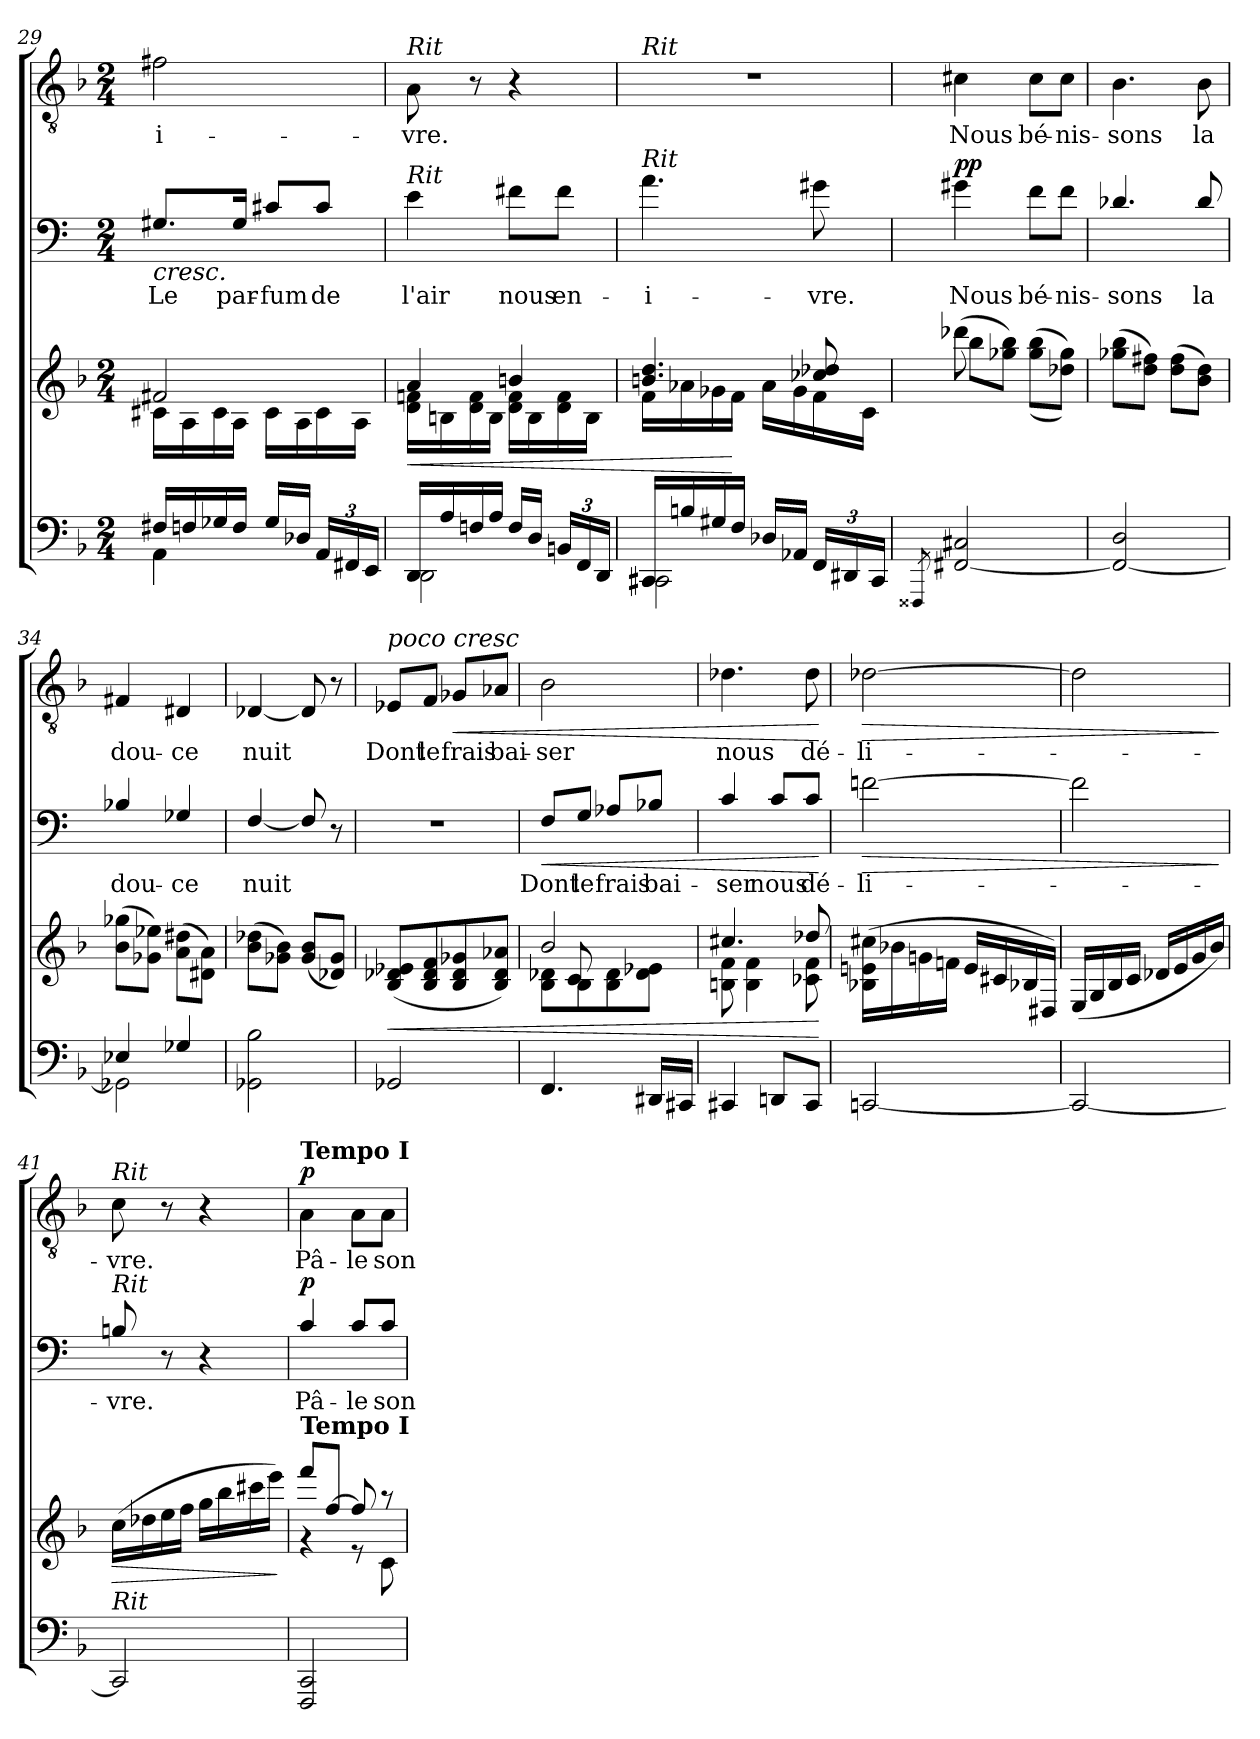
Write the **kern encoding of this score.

**kern	**kern	**dynam	**kern	**text	**dynam	**kern	**text	**dynam
*part3	*part3	*part3	*part2	*part2	*part2	*part1	*part1	*part1
*staff4	*staff3	*staff3/4	*staff2	*staff2	*staff2	*staff1	*staff1	*staff1
*clefF4	*clefG2	*	*clefF4	*	*	*clefGv2	*	*
*	*	*	*ITrd4c7	*	*	*	*	*
*k[b-]	*k[b-]	*	*k[b-]	*	*	*k[b-]	*	*
*M2/4	*M2/4	*	*M2/4	*	*	*M2/4	*	*
=29	=29	=29	=29	=29	=29	=29	=29	=29
*^	*^	*	*	*	*	*	*	*
!	!	!	!	!	!	!LO:LY:b	!LO:HP:b	!	!LO:LY:b	!
16F#X/LL	4AA\	2f#X/	16c#X\LL	.	8.C#X/L	Le	<	2f#X\	-i-	.
16Fn/	.	.	16A\	.	.	.	.	.	.	.
16G-X/	.	.	16c#\	.	.	.	.	.	.	.
!	!	!	!	!	!	!LO:LY:b	!LO:DY:a	!	!	!
16F/JJ	.	.	16A\JJ	.	16C#/Jk	par-	other-dynamics	.	.	.
!	!	!	!	!	!	!LO:LY:b	!	!	!	!
16G-/LL	4ryy	.	16c#\LL	.	8F#X/L	-fum	.	.	.	.
16D-X/JJ	.	.	16A\	.	.	.	.	.	.	.
*Xbrackettup	*	*	*	*	*	*	*	*	*	*
!	!	!	!	!	!	!LO:LY:b	!	!	!	!
24AA/LL	.	.	16c#\	.	8F#/J	de	.	.	.	.
24FF#X/	.	.	.	.	.	.	.	.	.	.
.	.	.	16A\JJ	.	.	.	.	.	.	.
24EE/JJ	.	.	.	.	.	.	.	.	.	.
*v	*v	*	*	*	*	*	*	*	*	*
*	*v	*v	*	*	*	*	*	*	*
.	.	.	.	.	[	.	.	.
=30	=30	=30	=30	=30	=30	=30	=30	=30
*^	*	*	*	*	*	*	*	*
!	!	!	!	!	!	!	!LO:TX:a:i:t=Rit	!	!
!	!	!	!	!LO:TX:a:i:t=Rit	!	!	!	!	!
!	!	!	!LO:HP:b	!	!LO:LY:b	!	!	!LO:LY:b	!
*	*	*^	*	*	*	*	*	*	*
16DD/LL	2DD\	4a/	16d\ 16fn\LL	<	4A\	l'air	.	8A\	-vre.	.
16A/	.	.	16Bn\	.	.	.	.	.	.	.
16Fn/	.	.	16d\ 16f\	.	.	.	.	8r	.	.
16A/JJ	.	.	16B\JJ	.	.	.	.	.	.	.
!	!	!	!	!	!	!LO:LY:b	!	!	!	!
16F/LL	.	4bn/	16d\ 16f\LL	.	8Bn\L	nous	.	4r	.	.
16D/JJ	.	.	16B\	.	.	.	.	.	.	.
!	!	!	!	!	!	!LO:LY:b	!	!	!	!
24BBn/LL	.	.	16d\ 16f\	.	8B\J	en-	.	.	.	.
24FF/	.	.	.	.	.	.	.	.	.	.
.	.	.	16B\JJ	.	.	.	.	.	.	.
24DD/JJ	.	.	.	.	.	.	.	.	.	.
!!LO:PB:g=z
=31	=31	=31	=31	=31	=31	=31	=31	=31	=31	=31
!	!	!	!	!	!	!	!	!LO:TX:a:i:t=Rit	!	!
!	!	!	!	!	!LO:TX:a:i:t=Rit	!	!	!	!	!
!	!	!	!	!	!	!LO:LY:b	!	!	!	!
16CC#X/LL	2CC#\	4.bn/ 4.dd/	16f\LL	.	4.d\	-i-	.	2rd	.	.
16Bn/	.	.	16a-X\	.	.	.	.	.	.	.
16G#X/	.	.	16g-X\	.	.	.	.	.	.	.
16F/JJ	.	.	16f\JJ	[	.	.	.	.	.	.
16D-X/LL	.	.	16a-\LL	.	.	.	.	.	.	.
16AA-X/JJ	.	.	16g-\	.	.	.	.	.	.	.
!	!	!	!	!	!	!LO:LY:b	!	!	!	!
24FF/LL	.	8cc-X/ 8dd-X/	16f\	.	8c#X\	-vre.	.	.	.	.
24DD#X/	.	.	.	.	.	.	.	.	.	.
.	.	.	16c\JJ	.	.	.	.	.	.	.
24CC#/JJ	.	.	.	.	.	.	.	.	.	.
*v	*v	*	*	*	*	*	*	*	*	*
=32	=32	=32	=32	=32	=32	=32	=32	=32	=32
8qFFF##X/	.	.	.	.	.	.	.	.	.
!	!	!	!	!	!LO:LY:b	!LO:DY:a	!	!LO:LY:b	!
[2FF#X/ 2C#X/	(<8ddd-X\	8bb-\L	.	4c#X\	Nous	pp	4c#X\	Nous	.
.	4.ryy	8gg-X\ 8bb-\J)	.	.	.	.	.	.	.
!	!	!	!	!	!LO:LY:b	!	!	!LO:LY:b	!LO:DY:a
!	!	!	!	!	!	!	!	!	!LO:DY:n=1:a
.	.	(<(<8gg-\ 8bb-\L	.	8B-\L	bé-	.	8c#\L	bé-	pp other-dynamics
!	!	!	!LO:DY:a	!	!LO:LY:b	!	!	!LO:LY:b	!
!	!	!	!LO:DY:n=1:a	!	!	!	!	!	!
.	.	8dd-X\ 8gg-\J))	pp other-dynamics	8B-\J	-nis-	.	8c#\J	-nis-	.
=33	=33	=33	=33	=33	=33	=33	=33	=33	=33
!	!	!	!	!	!LO:LY:b	!	!	!LO:LY:b	!
*	*v	*v	*	*	*	*	*	*	*
2FF#/_ 2D/	(>8gg-X\ 8bb-\L	.	4.G-X/	-sons	.	4.B-\	-sons	.
.	8dd\ 8ff#X\J)	.	.	.	.	.	.	.
.	(>8dd\ 8ff#\L	.	.	.	.	.	.	.
!	!	!	!	!LO:LY:b	!	!	!LO:LY:b	!
.	8b-\ 8dd\J)	.	8G-/	la	.	8B-\	la	.
=34	=34	=34	=34	=34	=34	=34	=34	=34
*^	*	*	*	*	*	*	*	*
!	!	!	!	!	!LO:LY:b	!	!	!LO:LY:b	!
4E-X/	2GG-X\]	(>8b-\ 8gg-X\L	.	4E-X/	dou-	.	4F#X/	dou-	.
.	.	8g-X\ 8ee-X\J)	.	.	.	.	.	.	.
!	!	!	!	!	!LO:LY:b	!	!	!LO:LY:b	!
4G-X/	.	(>8a\ 8dd#X\L	.	4C-X/	-ce	.	4D#X/	-ce	.
.	.	8d#X\ 8a\J)	.	.	.	.	.	.	.
*v	*v	*	*	*	*	*	*	*	*
=35	=35	=35	=35	=35	=35	=35	=35	=35
!	!	!	!	!LO:LY:b	!	!	!LO:LY:b	!
2GG-X\ 2B-\	(>8b-\ 8dd-X\L	.	[4BB-/	nuit	.	[4D-X/	nuit	.
.	8g-X\ 8b-\J)	.	.	.	.	.	.	.
.	(<8g-/ 8b-/L	.	8BB-/]	.	.	8D-/]	.	.
.	8d-X/ 8g-/J)	.	8r	.	.	8r	.	.
!!LO:LB:g=z
=36	=36	=36	=36	=36	=36	=36	=36	=36
!	!	!	!	!	!	!LO:TX:a:i:t=poco cresc	!	!
!	!	!LO:HP:b	!	!	!	!	!LO:LY:b	!
2GG-X/	(<8B-/ 8d-X/ 8e-X/L	<	2rF	.	.	8E-X/L	Dont	.
!	!	!	!	!	!	!	!LO:LY:b	!
.	8B-/ 8d-/ 8f/	.	.	.	.	8F/J	le	.
!	!	!	!	!	!	!	!LO:LY:b	!LO:HP:b
.	8B-/ 8d-/ 8g-X/	.	.	.	.	8G-X/L	frais	<
!	!	!	!	!	!	!	!LO:LY:b	!
.	8B-/ 8d-/ 8a-X/J)	.	.	.	.	8A-X/J	bai-	.
=37	=37	=37	=37	=37	=37	=37	=37	=37
*	*^	*	*	*	*	*	*	*
*	*	*^	*	*	*	*	*	*	*
!	!	!	!	!	!	!LO:LY:b	!LO:HP:b	!	!LO:LY:b	!
4.FF/	2b-/	8B-\ 8d-X\L	8ryy	.	8BB-/L	Dont	<	2B-\	-ser	.
!	!	!	!	!	!	!LO:LY:b	!	!	!	!
.	.	8B-\	8c/	.	8C/J	le	.	.	.	.
!	!	!	!	!	!	!LO:LY:b	!	!	!	!
.	.	8B-\ 8d-\	4ryy	.	8D-X/L	frais	.	.	.	.
!	!	!	!	!	!	!LO:LY:b	!	!	!	!
16DD#X/LL	.	8d-\ 8e-X\J	.	.	8E-X/J	bai-	.	.	.	.
16CC#X/JJ	.	.	.	.	.	.	.	.	.	.
*	*	*v	*v	*	*	*	*	*	*	*
=38	=38	=38	=38	=38	=38	=38	=38	=38	=38
!	!	!	!	!	!LO:LY:b	!	!	!LO:LY:b	!
4CC#X/	4.cc#X/	8Bn\ 8f\	.	4F/	-ser	.	4.d-X\	nous	.
.	.	4B\ 4f\	.	.	.	.	.	.	.
!	!	!	!	!	!LO:LY:b	!	!	!	!
8DDn/L	.	.	.	8F/L	nous	.	.	.	.
!	!	!	!	!	!LO:LY:b	!	!	!LO:LY:b	!
8CC#/J	8dd-X/	8c-X\ 8f\	.	8F/J	dé-	.	8d-\	dé-	.
*	*v	*v	*	*	*	*	*	*	*
.	.	[	.	.	[	.	.	[
=39	=39	=39	=39	=39	=39	=39	=39	=39
!	!	!	!	!LO:LY:b	!LO:HP:b	!	!LO:LY:b	!LO:HP:b
[2CCn/	(>16B-X\ 16en\ 16cc#X\LL	.	[2B-X\	-li-	>	[2d-X\	-li-	>
.	16b-X\	.	.	.	.	.	.	.
.	16gn\	.	.	.	.	.	.	.
.	16fn\JJ	.	.	.	.	.	.	.
.	16e/LL	.	.	.	.	.	.	.
.	16c#X/	.	.	.	.	.	.	.
.	16B-X/	.	.	.	.	.	.	.
.	16D#X/JJ)	.	.	.	.	.	.	.
=40	=40	=40	=40	=40	=40	=40	=40	=40
2CC/_	(<16E/LL	.	2B-\]	.	.	2d-\]	.	.
.	16G/	.	.	.	.	.	.	.
.	16B-/	.	.	.	.	.	.	.
.	16c/JJ	.	.	.	.	.	.	.
.	16d-X/LL	.	.	.	.	.	.	.
.	16e/	.	.	.	.	.	.	.
.	16g/	.	.	.	.	.	.	.
.	16b-/JJ)	.	.	.	.	.	.	.
.	.	.	.	.	]	.	.	]
!!LO:PB:g=z
=41	=41	=41	=41	=41	=41	=41	=41	=41
!	!	!	!	!	!	!LO:TX:a:i:t=Rit	!	!
!	!	!	!LO:TX:a:i:t=Rit	!	!	!	!	!
!LO:TX:a:i:t=Rit	!	!	!	!	!	!	!	!
!	!	!LO:HP:b	!	!LO:LY:b	!	!	!LO:LY:b	!
2CC/]	(>16cc\LL	>	8En/	-vre.	.	8c\	-vre.	.
.	16dd-X\	.	.	.	.	.	.	.
.	16ee\	.	8r	.	.	8r	.	.
.	16ff\JJ	.	.	.	.	.	.	.
.	16gg\LL	.	4r	.	.	4r	.	.
.	16bb-\	.	.	.	.	.	.	.
.	16ccc#X\	.	.	.	.	.	.	.
.	16eee\JJ)	.	.	.	.	.	.	.
.	.	]	.	.	.	.	.	.
=42	=42	=42	=42	=42	=42	=42	=42	=42
*	*^	*	*	*	*	*	*	*
!	!	!	!	!	!	!	!LO:TX:a:B:t=Tempo I	!	!
!	!LO:TX:a:B:t=Tempo I	!	!	!	!	!	!	!	!
!	!	!	!	!	!LO:LY:b	!LO:DY:a	!	!LO:LY:b	!LO:DY:a
2FFF/ 2CC/	8fff/L	4rg	.	4F/	Pâ-	p	4A\	Pâ-	p
.	[8ff/J	.	.	.	.	.	.	.	.
!	!	!	!	!	!LO:LY:b	!	!	!LO:LY:b	!
.	8ff/]	8re	.	8F/L	-le	.	8A\L	-le	.
!	!	!	!	!	!LO:LY:b	!	!	!LO:LY:b	!
.	8raa	8c\	.	8F/J	son-	.	8A\J	son-	.
*	*v	*v	*	*	*	*	*	*	*
=	=	=	=	=	=	=	=	=
*-	*-	*-	*-	*-	*-	*-	*-	*-
